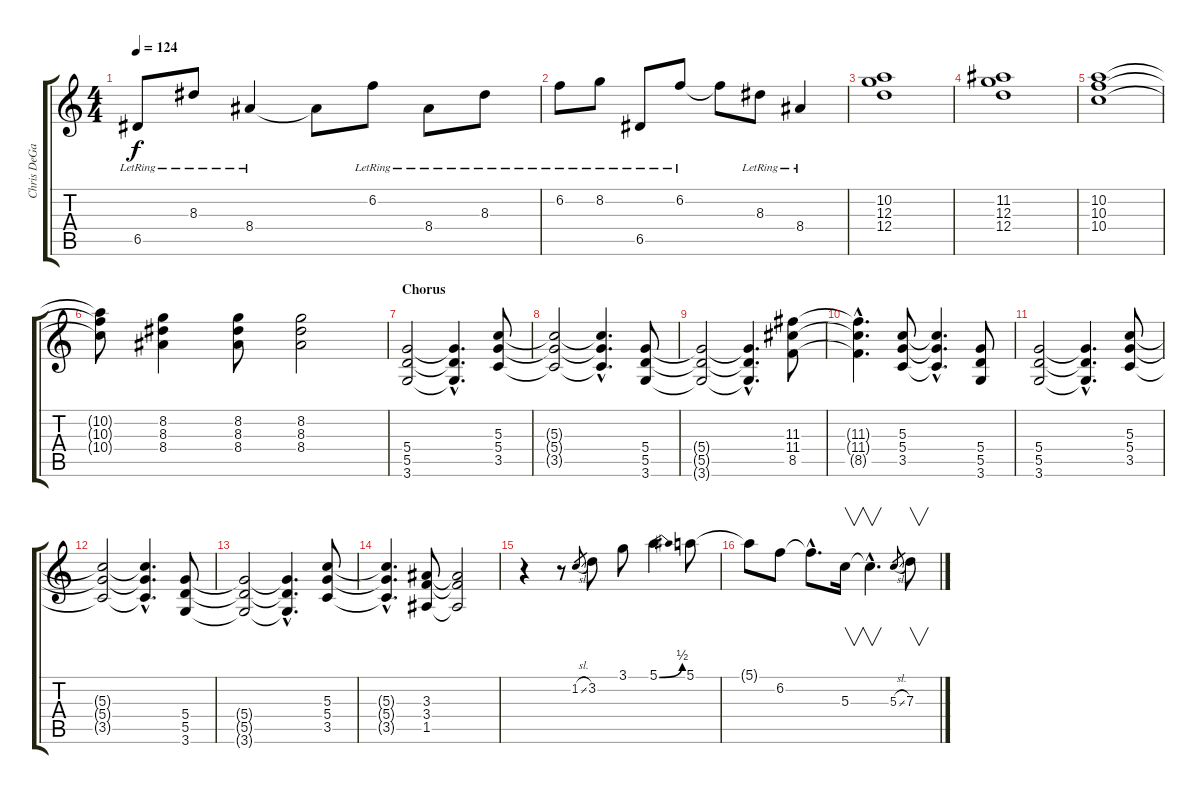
\track ("Chris DeGarmo (Standard Tuning)" "Chris DeGa") {instrument distortionguitar}
\staff {score tabs}
\tuning (E4 B3 G3 D3 A2 E2) {hide}
\ts (4 4)
\tempo 124
\clef g2
\ks c
6.5{lr}.8{dy f} 8.3{lr}.8 8.4{lr}.4 8.4{t}.8 6.2{lr}.8 8.4{lr}.8 8.3{lr}.8 |
6.2{lr}.8 8.2{lr}.8 6.5{lr}.8 6.2{lr}.8 6.2{t}.8 8.3{lr}.8 8.4{lr}.4 |
(10.2 12.3 12.4).1 |
(11.2 12.3 12.4).1 |
(10.2 10.3 10.4).1 |
(10.2{t} 10.3{t} 10.4{t}).8 (8.2 8.3 8.4).4 (8.2 8.3 8.4).8 (8.2 8.3 8.4).2 |
\section ("" "Chorus")
(5.4 5.5 3.6).2 (5.4{hac t} 5.5{hac t} 3.6{hac t}).4{d} (5.3 5.4 3.5).8 |
(5.3{t} 5.4{t} 3.5{t}).2 (5.3{hac t} 5.4{hac t} 3.5{hac t}).4{d} (5.4 5.5 3.6).8 |
(5.4{t} 5.5{t} 3.6{t}).2 (5.4{hac t} 5.5{hac t} 3.6{hac t}).4{d} (11.3 11.4 8.5).8 |
(11.3{hac t} 11.4{hac t} 8.5{hac t}).4{d} (5.3 5.4 3.5).8 (5.3{hac t} 5.4{hac t} 3.5{hac t}).4{d} (5.4 5.5 3.6).8 |
(5.4 5.5 3.6).2 (5.4{hac t} 5.5{hac t} 3.6{hac t}).4{d} (5.3 5.4 3.5).8 |
(5.3{t} 5.4{t} 3.5{t}).2 (5.3{hac t} 5.4{hac t} 3.5{hac t}).4{d} (5.4 5.5 3.6).8 |
(5.4{t} 5.5{t} 3.6{t}).2 (5.4{hac t} 5.5{hac t} 3.6{hac t}).4{d} (5.3 5.4 3.5).8 |
(5.3{hac t} 5.4{hac t} 3.5{hac t}).4{d} (3.3 3.4 1.5).8 (3.3{t} 3.4{t} 1.5{t}).2 |
r.4 r.8 1.2{sl}.8{gr} 3.2.8 3.1.8 5.1{be (bend 0 0 60 2)}.4 5.1.8 |
5.1{t}.8 6.2.8 6.2{hac t}.8{d} 5.3.16{v} 5.3{hac t}.4{v d} 5.3{sl}.8{gr} 7.3.8{v}
